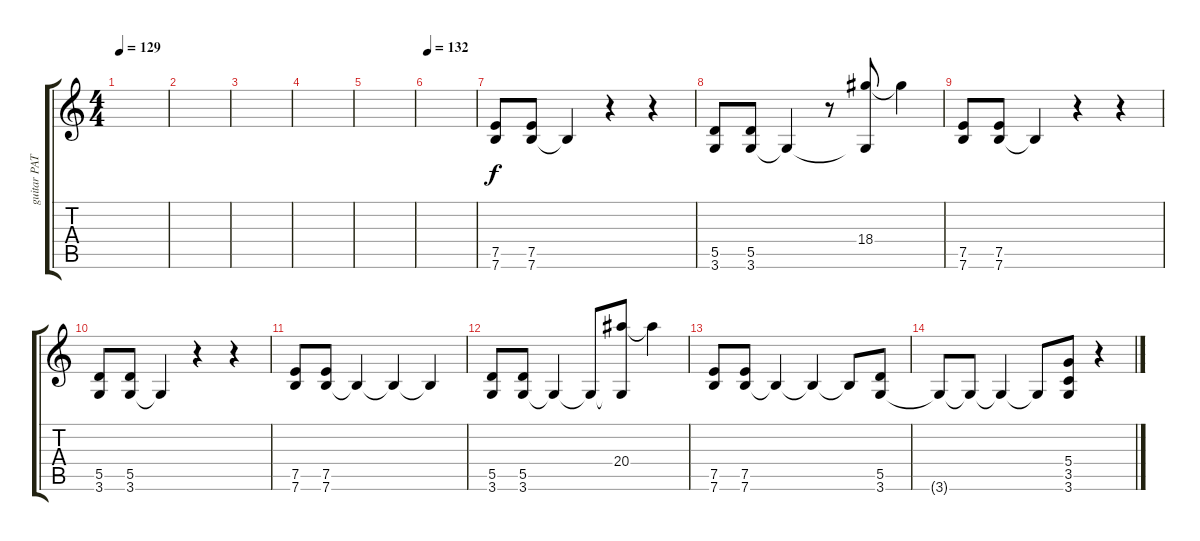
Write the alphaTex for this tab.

\track ("guitar PAT" "guitar PAT") {instrument distortionguitar}
\staff {score tabs}
\tuning (E4 B3 G3 D3 A2 E2) {hide}
\ts (4 4)
\tempo 129
\tempo 120
\tempo 129
\clef g2
\ks c
|
|
|
|
|
\tempo 132
|
(7.5 7.6).8 (7.5 7.6).8 7.6{t}.4 r.4 r.4 |
(5.5 3.6).8 (5.5 3.6).8 3.6{t}.4 r.8 (18.4 3.6{t}).8 18.4{t}.4 |
(7.5 7.6).8 (7.5 7.6).8 7.6{t}.4 r.4 r.4 |
(5.5 3.6).8 (5.5 3.6).8 3.6{t}.4 r.4 r.4 |
(7.5 7.6).8 (7.5 7.6).8 7.6{t}.4 7.6{t}.4 7.6{t}.4 |
(5.5 3.6).8 (5.5 3.6).8 3.6{t}.4 3.6{t}.8 (20.4 3.6{t}).8 20.4{t}.4 |
(7.5 7.6).8 (7.5 7.6).8 7.6{t}.4 7.6{t}.4 7.6{t}.8 (5.5 3.6).8 |
3.6{t}.8 3.6{t}.8 3.6{t}.4 3.6{t}.8 (5.4 3.5 3.6).8 r.4
